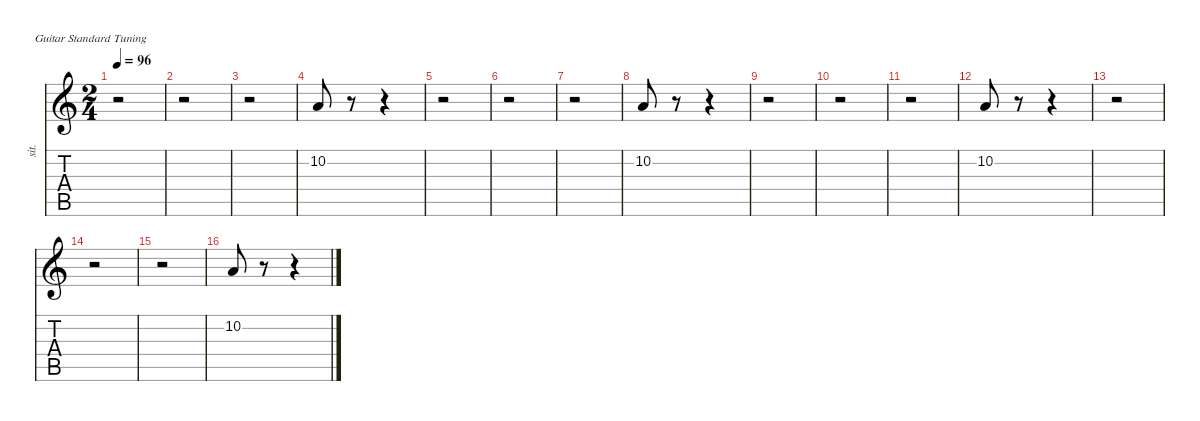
\defaultSystemsLayout 4
\hideDynamics
\bracketExtendMode nobrackets
\otherSystemsTrackNameOrientation horizontal
\track ("Sitar" "sit.") {instrument sitar}
\staff {score tabs}
\tuning (E4 B3 G3 D3 A2 E2)
\ts (2 4)
\tempo 96
\clef g2
\ks c
r.2{dy f} |
r.2 |
r.2 |
10.2.8 r.8 r.4 |
r.2 |
r.2 |
r.2 |
10.2.8 r.8 r.4 |
r.2 |
r.2 |
r.2 |
10.2.8 r.8 r.4 |
r.2 |
r.2 |
r.2 |
10.2.8 r.8 r.4
